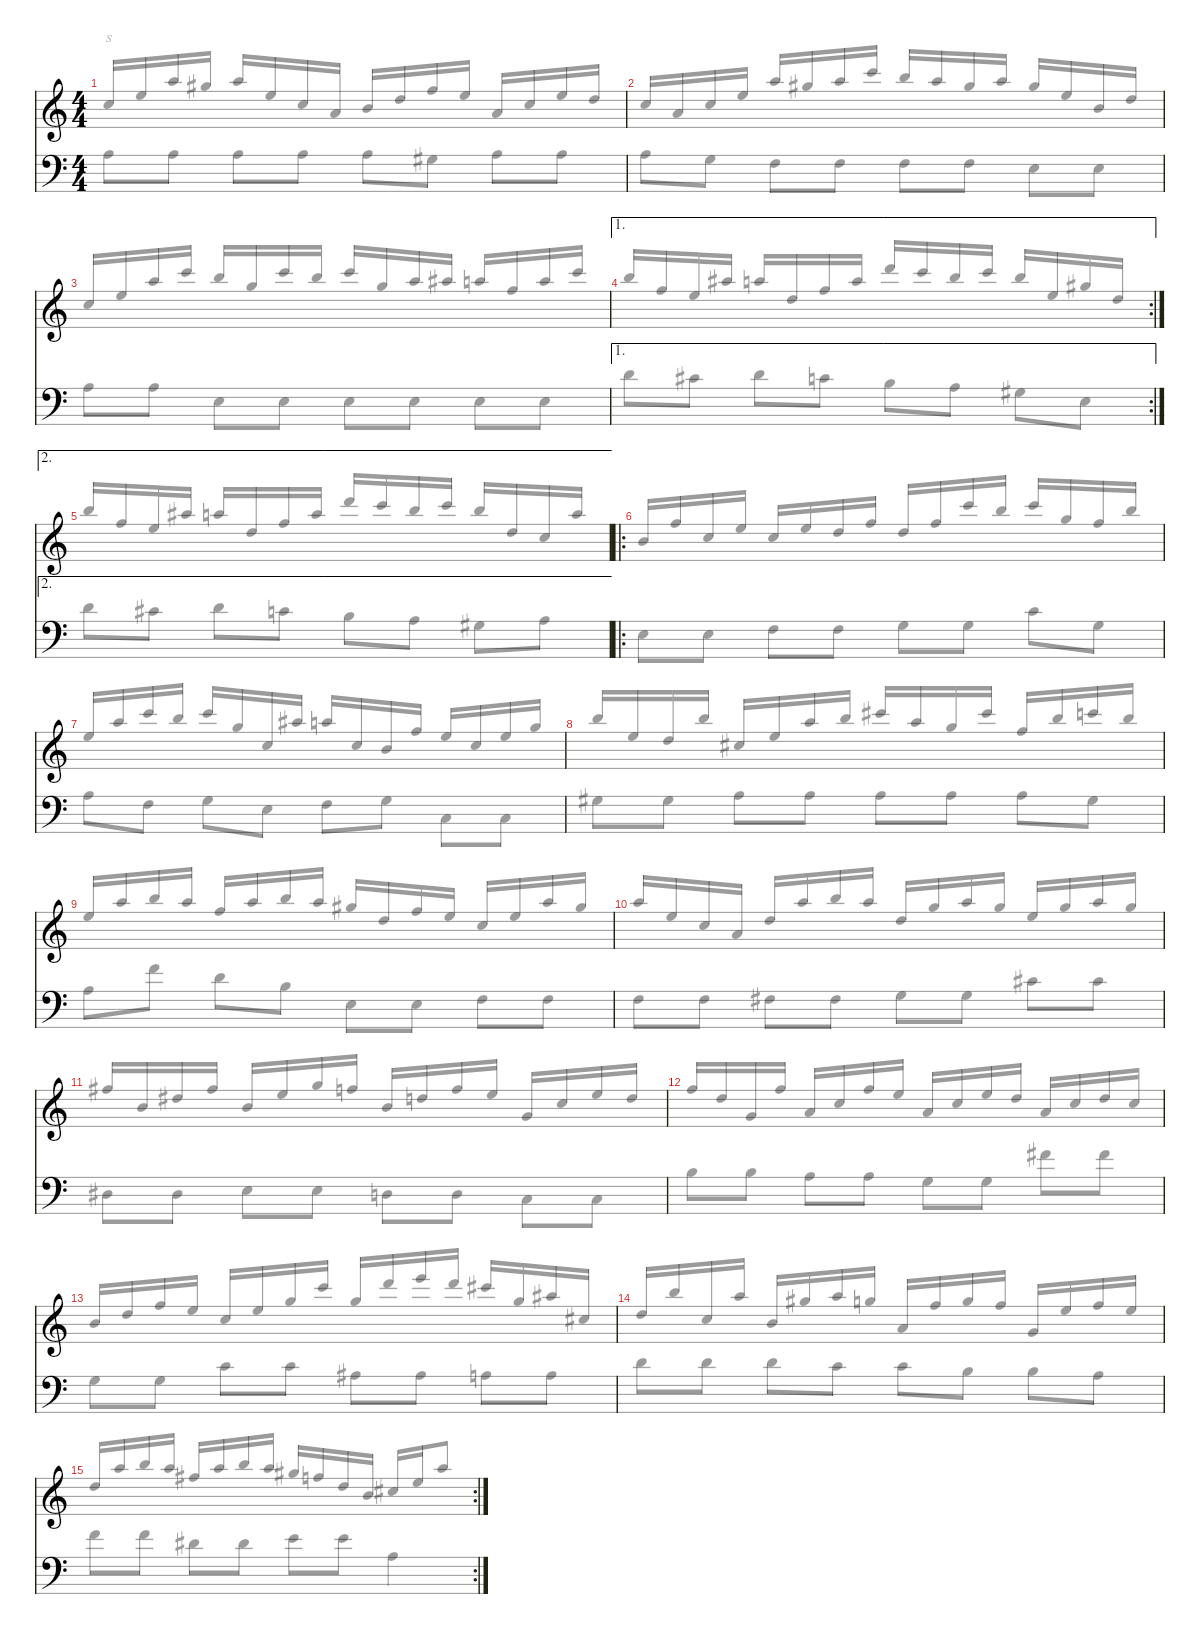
\hideDynamics
\bracketExtendMode nobrackets
\singleTrackTrackNamePolicy hidden
\multiTrackTrackNamePolicy hidden
\firstSystemTrackNameOrientation horizontal
\track ("Nylon Guitar" "n.guit.") {instrument acousticguitarnylon}
\staff {score}
\tuning (E4 B3 G3 D3 A2 E2)
\displaytranspose 0
\voice
\ts (4 4)
\tempo (34 hide)
\clef g2
\ks aminor
|
|
|
\ae 1
\rc 2
|
\ae 2
|
\ro
|
|
|
|
|
|
|
|
|
\rc 2
\voice
\clef g2
\ks aminor
|
|
|
|
|
|
|
|
|
|
|
|
|
|
\voice
\clef g2
\ks aminor
27.5.16{s dy fff beam Up} 26.4.16{beam Up} 26.3.16{beam Up} 25.3{acc #}.16{beam Up} 31.4.16{beam Up} 26.4.16{beam Up} 27.5.16{beam Up} 29.6.16{beam Up} 31.6.16{beam Up} 29.5.16{beam Up} 27.4.16{beam Up} 26.4.16{beam Up} 29.6.16{beam Up} 27.5.16{beam Up} 26.4.16{beam Up} 34.6.16{beam Up} |
32.6.16{beam Up} 29.6.16{beam Up} 27.5.16{beam Up} 31.5.16{beam Up} 31.4.16{beam Up} 30.4{acc #}.16{beam Up} 31.4.16{beam Up} 34.4.16{beam Up} 33.4.16{beam Up} 26.3.16{beam Up} 25.3{acc #}.16{beam Up} 31.4.16{beam Up} 30.4{acc #}.16{beam Up} 26.4.16{beam Up} 26.5.16{beam Up} 29.5.16{beam Up} |
27.5.16{beam Up} 26.4.16{beam Up} 26.3.16{beam Up} 29.3.16{beam Up} 33.4.16{beam Up} 29.4.16{beam Up} 25.2.16{beam Up} 28.3.16{beam Up} 29.3.16{beam Up} 29.4.16{beam Up} 26.3.16{beam Up} 32.4{acc #}.16{beam Up} 31.4.16{beam Up} 27.4.16{beam Up} 26.3.16{beam Up} 25.2.16{beam Up} |
33.4.16{beam Up} 27.4.16{beam Up} 26.4.16{beam Up} 27.3{acc #}.16{beam Up} 31.4.16{beam Up} 29.5.16{beam Up} 27.4.16{beam Up} 26.3.16{beam Up} 31.3.16{beam Up} 29.3.16{beam Up} 33.4.16{beam Up} 29.3.16{beam Up} 28.3.16{beam Up} 26.4.16{beam Up} 25.3{acc #}.16{beam Up} 29.5.16{beam Up} |
33.4.16{beam Up} 27.4.16{beam Up} 26.4.16{beam Up} 27.3{acc #}.16{beam Up} 31.4.16{beam Up} 29.5.16{beam Up} 27.4.16{beam Up} 26.3.16{beam Up} 31.3.16{beam Up} 29.3.16{beam Up} 33.4.16{beam Up} 29.3.16{beam Up} 28.3.16{beam Up} 29.5.16{beam Up} 27.5.16{beam Up} 26.3.16{beam Up} |
31.6.16{beam Up} 27.4.16{beam Up} 27.5.16{beam Up} 26.4.16{beam Up} 27.5.16{beam Up} 26.4.16{beam Up} 29.5.16{beam Up} 27.4.16{beam Up} 29.5.16{beam Up} 27.4.16{beam Up} 29.3.16{beam Up} 28.3.16{beam Up} 29.3.16{beam Up} 29.4.16{beam Up} 32.5.16{beam Up} 28.3.16{beam Up} |
26.4.16{beam Up} 26.3.16{beam Up} 34.4.16{beam Up} 28.3.16{beam Up} 29.3.16{beam Up} 29.4.16{beam Up} 27.5.16{beam Up} 27.3{acc #}.16{beam Up} 31.4.16{beam Up} 27.5.16{beam Up} 26.5.16{beam Up} 27.4.16{beam Up} 26.4.16{beam Up} 27.5.16{beam Up} 26.4.16{beam Up} 29.4.16{beam Up} |
28.3.16{beam Up} 26.4.16{beam Up} 29.5.16{beam Up} 28.3.16{beam Up} 28.5{acc #}.16{beam Up} 26.4.16{beam Up} 26.3.16{beam Up} 28.3.16{beam Up} 30.3{acc #}.16{beam Up} 26.3.16{beam Up} 29.4.16{beam Up} 26.2{acc #}.16{beam Up} 32.5.16{beam Up} 28.3.16{beam Up} 25.2.16{beam Up} 28.3.16{beam Up} |
26.4.16{beam Up} 26.3.16{beam Up} 28.3.16{beam Up} 26.3.16{beam Up} 32.5.16{beam Up} 26.3.16{beam Up} 28.3.16{beam Up} 26.3.16{beam Up} 25.3{acc #}.16{beam Up} 29.5.16{beam Up} 27.4.16{beam Up} 26.4.16{beam Up} 27.5.16{beam Up} 26.4.16{beam Up} 26.3.16{beam Up} 25.3{acc #}.16{beam Up} |
31.4.16{beam Up} 26.4.16{beam Up} 27.5.16{beam Up} 29.6.16{beam Up} 29.5.16{beam Up} 26.3.16{beam Up} 28.3.16{beam Up} 26.3.16{beam Up} 34.6.16{beam Up} 29.4.16{beam Up} 26.3.16{beam Up} 29.4.16{beam Up} 31.5.16{beam Up} 29.4.16{beam Up} 26.3.16{beam Up} 29.4.16{beam Up} |
33.5{acc #}.16{beam Up} 26.5.16{beam Up} 25.4{acc #}.16{beam Up} 28.4{acc #}.16{beam Up} 26.5.16{beam Up} 26.4.16{beam Up} 29.4.16{beam Up} 27.4.16{beam Up} 26.5.16{beam Up} 29.5.16{beam Up} 27.4.16{beam Up} 26.4.16{beam Up} 27.6.16{beam Up} 27.5.16{beam Up} 26.4.16{beam Up} 29.5.16{beam Up} |
32.5.16{beam Up} 29.5.16{beam Up} 27.6.16{beam Up} 27.4.16{beam Up} 29.6.16{beam Up} 27.5.16{beam Up} 27.4.16{beam Up} 26.4.16{beam Up} 29.6.16{beam Up} 27.5.16{beam Up} 26.4.16{beam Up} 29.5.16{beam Up} 29.6.16{beam Up} 27.5.16{beam Up} 29.5.16{beam Up} 27.5.16{beam Up} |
31.6.16{beam Up} 29.5.16{beam Up} 27.4.16{beam Up} 26.4.16{beam Up} 27.5.16{beam Up} 26.4.16{beam Up} 29.4.16{beam Up} 25.2.16{beam Up} 29.4.16{beam Up} 27.2.16{beam Up} 29.2.16{beam Up} 27.2.16{beam Up} 26.2{acc #}.16{beam Up} 29.4.16{beam Up} 27.3{acc #}.16{beam Up} 28.5{acc #}.16{beam Up} |
29.5.16{beam Up} 28.3.16{beam Up} 27.5.16{beam Up} 26.3.16{beam Up} 26.5.16{beam Up} 25.3{acc #}.16{beam Up} 26.3.16{beam Up} 29.4.16{beam Up} 29.6.16{beam Up} 27.4.16{beam Up} 29.4.16{beam Up} 27.4.16{beam Up} 27.6.16{beam Up} 26.4.16{beam Up} 27.4.16{beam Up} 26.4.16{beam Up} |
29.5.16{beam Up} 26.3.16{beam Up} 28.3.16{beam Up} 36.5.16{beam Up} 28.4{acc #}.16{beam Up} 26.3.16{beam Up} 28.3.16{beam Up} 26.3.16{beam Up} 35.5{acc #}.16{beam Up} 27.4.16{beam Up} 29.5.16{beam Up} 26.5.16{beam Up} 28.5{acc #}.16{beam Up} 26.4.16{beam Up} 26.3.8{beam Up}
\staff {score}
\tuning (G2 D2 A1 E1 B0)
\displaytranspose 0
\voice
\clef f4
\ottava regular
\simile none
\ks aminor
|
|
|
|
|
|
|
|
|
|
|
|
|
|
\voice
\clef f4
\ottava regular
\simile none
\ks aminor
|
|
|
|
|
|
|
|
|
|
|
|
|
|
\voice
\clef f4
\ottava regular
\simile none
\ks aminor
14.1.8{dy fff beam Down} 24.3.8{beam Down} 34.5.8{beam Down} 34.5.8{beam Down} 34.5.8{beam Down} 33.5{acc #}.8{beam Down} 34.5.8{beam Down} 34.5.8{beam Down} |
34.5.8{beam Down} 32.5.8{beam Down} 30.5.8{beam Down} 30.5.8{beam Down} 30.5.8{beam Down} 30.5.8{beam Down} 29.5.8{beam Down} 29.5.8{beam Down} |
34.5.8{beam Down} 34.5.8{beam Down} 29.5.8{beam Down} 29.5.8{beam Down} 29.5.8{beam Down} 29.5.8{beam Down} 29.5.8{beam Down} 29.5.8{beam Down} |
39.5.8{beam Down} 38.5{acc #}.8{beam Down} 39.5.8{beam Down} 37.5.8{beam Down} 36.5.8{beam Down} 34.5.8{beam Down} 33.5{acc #}.8{beam Down} 29.5.8{beam Down} |
39.5.8{beam Down} 38.5{acc #}.8{beam Down} 39.5.8{beam Down} 37.5.8{beam Down} 36.5.8{beam Down} 34.5.8{beam Down} 33.5{acc #}.8{beam Down} 34.5.8{beam Down} |
29.5.8{beam Down} 29.5.8{beam Down} 30.5.8{beam Down} 30.5.8{beam Down} 32.5.8{beam Down} 32.5.8{beam Down} 37.5.8{beam Down} 32.5.8{beam Down} |
34.5.8{beam Down} 30.5.8{beam Down} 32.5.8{beam Down} 29.5.8{beam Down} 30.5.8{beam Down} 32.5.8{beam Down} 25.5.8{beam Down} 25.5.8{beam Down} |
33.5{acc #}.8{beam Down} 33.5{acc #}.8{beam Down} 34.5.8{beam Down} 34.5.8{beam Down} 34.5.8{beam Down} 34.5.8{beam Down} 34.5.8{beam Down} 33.5{acc #}.8{beam Down} |
34.5.8{beam Down} 42.5.8{beam Down} 39.5.8{beam Down} 36.5.8{beam Down} 29.5.8{beam Down} 29.5.8{beam Down} 30.5.8{beam Down} 30.5.8{beam Down} |
30.5.8{beam Down} 30.5.8{beam Down} 31.5{acc #}.8{beam Down} 31.5{acc #}.8{beam Down} 32.5.8{beam Down} 32.5.8{beam Down} 38.5{acc #}.8{beam Down} 38.5{acc #}.8{beam Down} |
28.5{acc #}.8{beam Down} 28.5{acc #}.8{beam Down} 29.5.8{beam Down} 29.5.8{beam Down} 27.5.8{beam Down} 27.5.8{beam Down} 25.5.8{beam Down} 25.5.8{beam Down} |
36.5.8{beam Down} 36.5.8{beam Down} 34.5.8{beam Down} 34.5.8{beam Down} 32.5.8{beam Down} 32.5.8{beam Down} 43.5{acc #}.8{beam Down} 43.5{acc #}.8{beam Down} |
32.5.8{beam Down} 32.5.8{beam Down} 37.5.8{beam Down} 37.5.8{beam Down} 35.5{acc #}.8{beam Down} 35.5{acc #}.8{beam Down} 34.5.8{beam Down} 34.5.8{beam Down} |
39.5.8{beam Down} 39.5.8{beam Down} 39.5.8{beam Down} 37.5.8{beam Down} 37.5.8{beam Down} 36.5.8{beam Down} 36.5.8{beam Down} 34.5.8{beam Down} |
42.5.8{beam Down} 42.5.8{beam Down} 40.5{acc #}.8{beam Down} 40.5{acc #}.8{beam Down} 41.5.8{beam Down} 41.5.8{beam Down} 34.5.4{beam Down}
